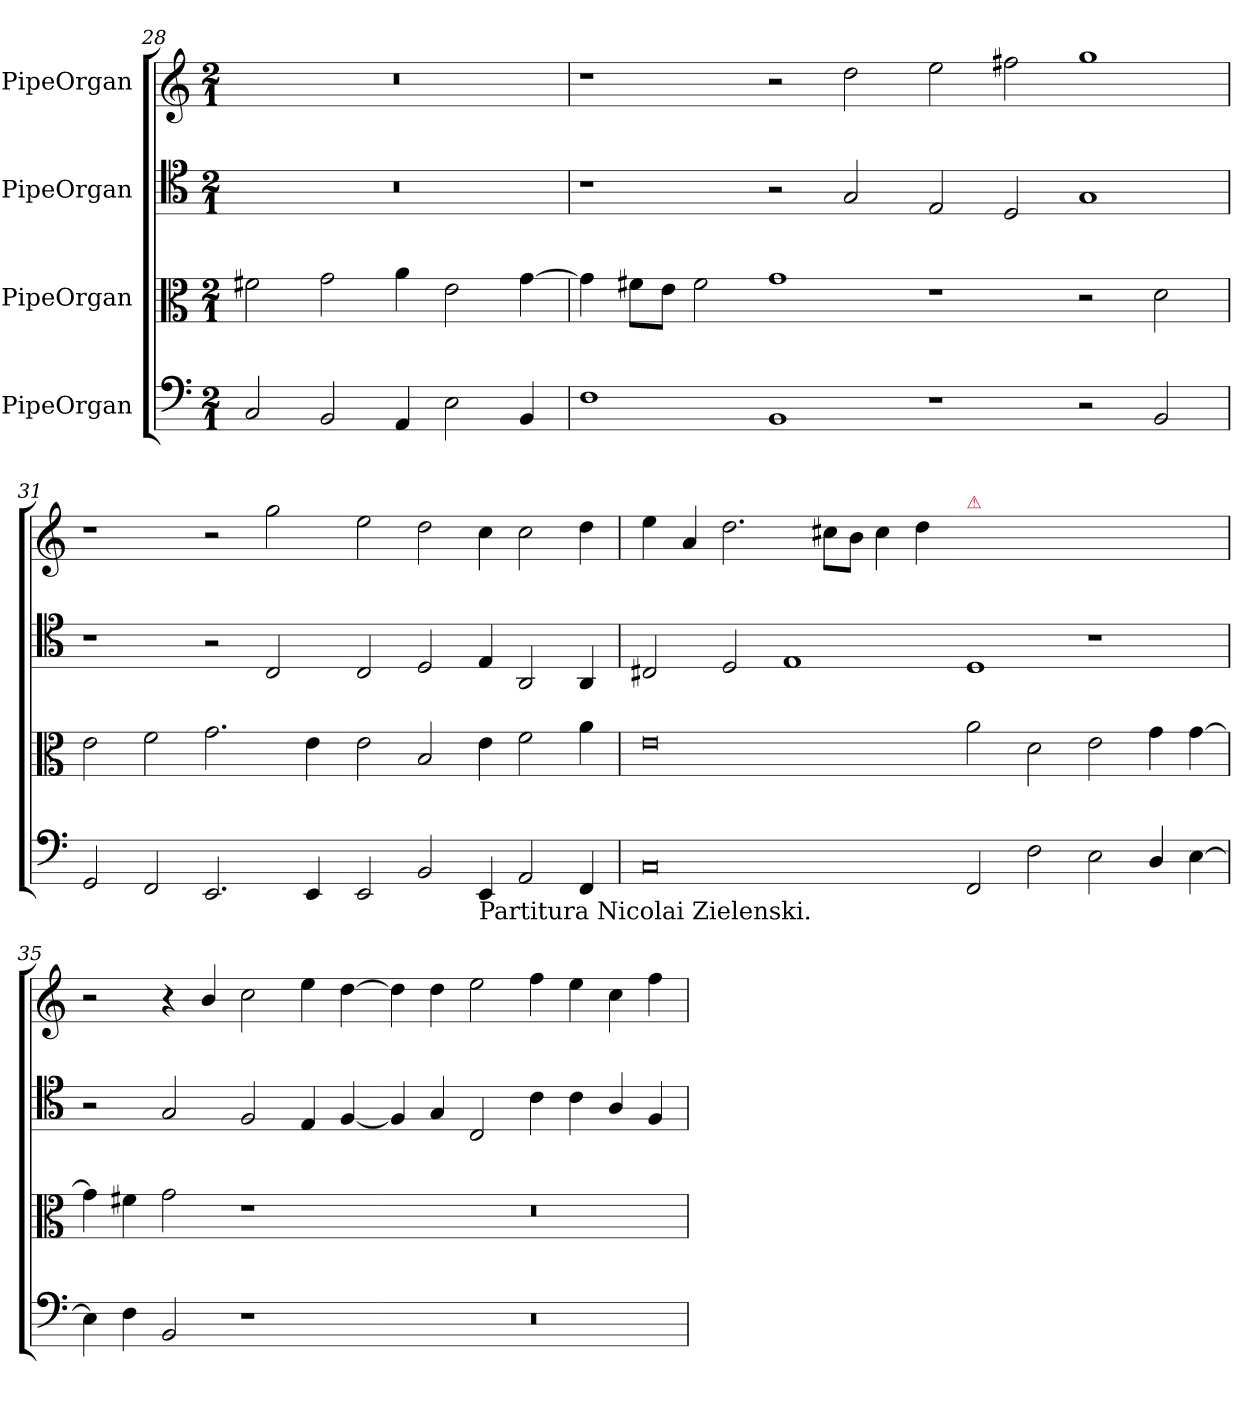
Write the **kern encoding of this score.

**kern	**kern	**kern	**kern
*part4	*part3	*part2	*part1
*staff4	*staff3	*staff2	*staff1
*I"PipeOrgan	*I"PipeOrgan	*I"PipeOrgan	*I"PipeOrgan
*clefF5	*clefC3	*clefC4	*clefG2
*k[]	*k[]	*k[]	*k[]
*C:	*C:	*C:	*C:
*M2/1	*M2/1	*M2/1	*M2/1
=28	=28	=28	=28
2AA/	2f#X\	0r	0r
2GG/	2g\	.	.
4FF/	4a\	.	.
2C\	2e\	.	.
4GG/	[4g\	.	.
=29	=29	=29	=29
1D	4g\]	1r	1r
.	8f#X\L	.	.
.	8e\J	.	.
.	2f#\	.	.
1GG	1g	2r	2r
.	.	2G/	2dd\
=30-	=30-	=30-	=30-
1r	1r	2E/	2ee\
.	.	2D/	2ff#X\
2r	2r	1G	1gg
2GG/	2d\	.	.
=31	=31	=31	=31
2EE/	2e\	1r	1r
2DD/	2f\	.	.
2.CC/	2.g\	2r	2r
.	.	2C/	2gg\
4CC/	4e\	.	.
=32-	=32-	=32-	=32-
2CC/	2e\	2C/	2ee\
2GG/	2B/	2D/	2dd\
!LO:TX:b:t=Partitura Nicolai Zielenski.	!	!	!
4CC/	4e\	4E/	4cc\
2FF/	2f\	2AA/	2cc\
4DD/	4a\	4AA/	4dd\
=33	=33	=33	=33
0AA	0e	2C#X/	4ee\
.	.	.	4a/
.	.	2D/	2.dd\
.	.	1E	.
.	.	.	8cc#X\L
.	.	.	8b\J
.	.	.	4cc#\
.	.	.	4dd\
=34-	=34-	=34-	=34-
!	!	!	!LO:TX:a:color=crimson:t=⚠
2DD/	2a\	1D	0ryy
2D\	2d\	.	.
2C\	2e\	1r	.
4BB/	4g\	.	.
[4C\	[4g\	.	.
=35	=35	=35	=35
4C\]	4g\]	2r	2r
4D\	4f#X\	.	.
2GG/	2g\	2G/	4r
.	.	.	4b/
1r	1r	2F/	2cc\
.	.	4E/	4ee\
.	.	[4F/	[4dd\
=36-	=36-	=36-	=36-
0r	0r	4F/]	4dd\]
.	.	4G/	4dd\
.	.	2C/	2ee\
.	.	4c\	4ff\
.	.	4c\	4ee\
.	.	4A/	4cc\
.	.	4F/	4ff\
=	=	=	=
*-	*-	*-	*-
